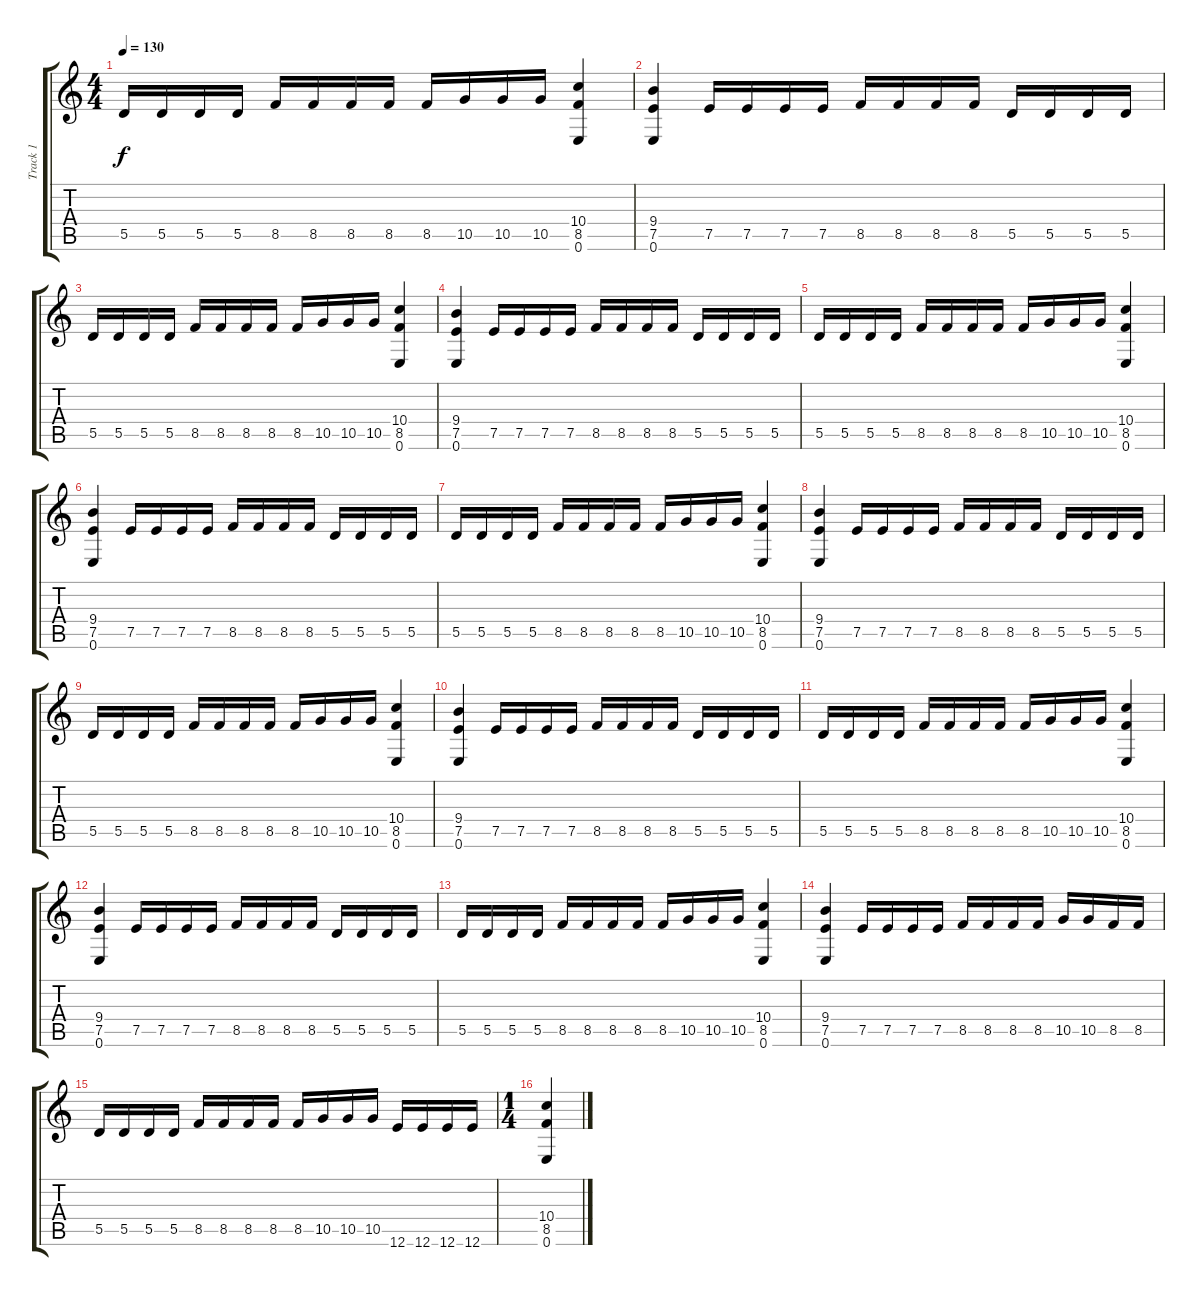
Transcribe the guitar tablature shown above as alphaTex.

\track ("Track 1" "Track 1") {instrument distortionguitar}
\staff {score tabs}
\tuning (E4 B3 G3 D3 A2 E2) {hide}
\ts (4 4)
\tempo 130
\clef g2
\ks c
5.5.16{dy f} 5.5.16 5.5.16 5.5.16 8.5.16 8.5.16 8.5.16 8.5.16 8.5.16 10.5.16 10.5.16 10.5.16 (10.4 8.5 0.6).4 |
(9.4 7.5 0.6).4 7.5.16 7.5.16 7.5.16 7.5.16 8.5.16 8.5.16 8.5.16 8.5.16 5.5.16 5.5.16 5.5.16 5.5.16 |
5.5.16 5.5.16 5.5.16 5.5.16 8.5.16 8.5.16 8.5.16 8.5.16 8.5.16 10.5.16 10.5.16 10.5.16 (10.4 8.5 0.6).4 |
(9.4 7.5 0.6).4 7.5.16 7.5.16 7.5.16 7.5.16 8.5.16 8.5.16 8.5.16 8.5.16 5.5.16 5.5.16 5.5.16 5.5.16 |
5.5.16 5.5.16 5.5.16 5.5.16 8.5.16 8.5.16 8.5.16 8.5.16 8.5.16 10.5.16 10.5.16 10.5.16 (10.4 8.5 0.6).4 |
(9.4 7.5 0.6).4 7.5.16 7.5.16 7.5.16 7.5.16 8.5.16 8.5.16 8.5.16 8.5.16 5.5.16 5.5.16 5.5.16 5.5.16 |
5.5.16 5.5.16 5.5.16 5.5.16 8.5.16 8.5.16 8.5.16 8.5.16 8.5.16 10.5.16 10.5.16 10.5.16 (10.4 8.5 0.6).4 |
(9.4 7.5 0.6).4 7.5.16 7.5.16 7.5.16 7.5.16 8.5.16 8.5.16 8.5.16 8.5.16 5.5.16 5.5.16 5.5.16 5.5.16 |
5.5.16 5.5.16 5.5.16 5.5.16 8.5.16 8.5.16 8.5.16 8.5.16 8.5.16 10.5.16 10.5.16 10.5.16 (10.4 8.5 0.6).4 |
(9.4 7.5 0.6).4 7.5.16 7.5.16 7.5.16 7.5.16 8.5.16 8.5.16 8.5.16 8.5.16 5.5.16 5.5.16 5.5.16 5.5.16 |
5.5.16 5.5.16 5.5.16 5.5.16 8.5.16 8.5.16 8.5.16 8.5.16 8.5.16 10.5.16 10.5.16 10.5.16 (10.4 8.5 0.6).4 |
(9.4 7.5 0.6).4 7.5.16 7.5.16 7.5.16 7.5.16 8.5.16 8.5.16 8.5.16 8.5.16 5.5.16 5.5.16 5.5.16 5.5.16 |
5.5.16 5.5.16 5.5.16 5.5.16 8.5.16 8.5.16 8.5.16 8.5.16 8.5.16 10.5.16 10.5.16 10.5.16 (10.4 8.5 0.6).4 |
(9.4 7.5 0.6).4 7.5.16 7.5.16 7.5.16 7.5.16 8.5.16 8.5.16 8.5.16 8.5.16 10.5.16 10.5.16 8.5.16 8.5.16 |
5.5.16 5.5.16 5.5.16 5.5.16 8.5.16 8.5.16 8.5.16 8.5.16 8.5.16 10.5.16 10.5.16 10.5.16 12.6.16 12.6.16 12.6.16 12.6.16 |
\ts (1 4)
(10.4 8.5 0.6).4
